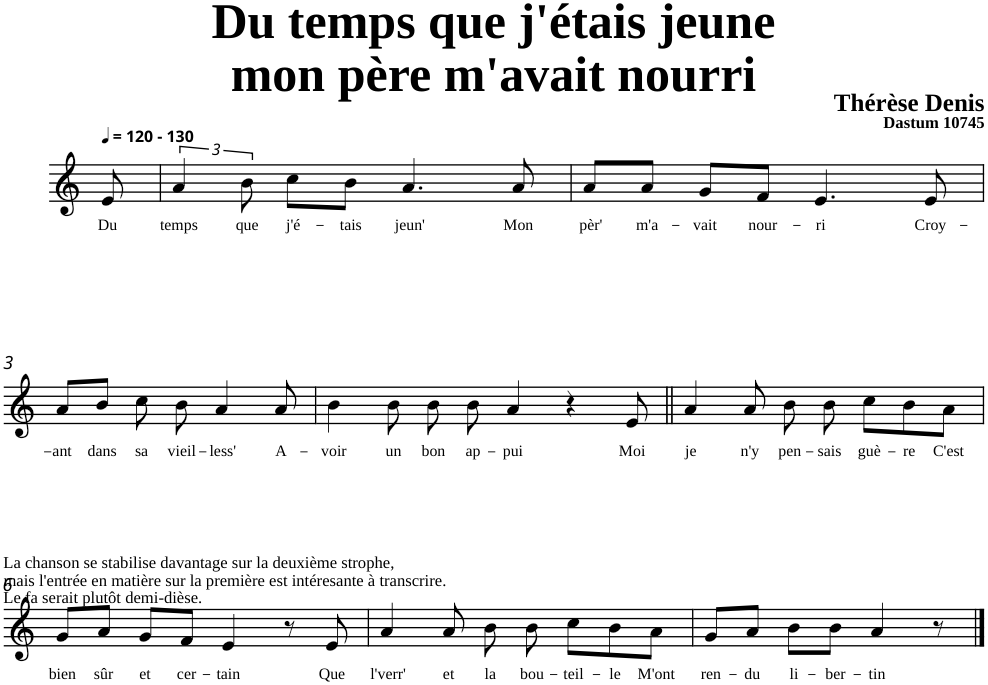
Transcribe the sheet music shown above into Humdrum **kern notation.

**kern	**text
*part1	*part1
*staff1	*staff1
*clefG2	*
*k[]	*
=	=
!LO:TX:a:B:t=- 130	!
!	!LO:LY:b
8e/	Du
=1	=1
!	!LO:LY:b
6a/	temps
!	!LO:LY:b
12b\	que
!	!LO:LY:b
8cc\L	j'é-
!	!LO:LY:b
8b\J	-tais
!	!LO:LY:b
4.a/	jeun'
!	!LO:LY:b
8a/	Mon
=2	=2
!	!LO:LY:b
8a/L	pèr'
!	!LO:LY:b
8a/J	m'a-
!	!LO:LY:b
8g/L	-vait
!	!LO:LY:b
8f/J	nour-
!	!LO:LY:b
4.e/	-ri
!	!LO:LY:b
8e/	Croy-
!!LO:LB:g=z
=3	=3
!	!LO:LY:b
8a/L	-ant
!	!LO:LY:b
8b/J	dans
!	!LO:LY:b
8cc\	sa
!	!LO:LY:b
8b\	vieil-
!	!LO:LY:b
4a/	-less'
!	!LO:LY:b
8a/	A-
=4	=4
!	!LO:LY:b
4b\	-voir
!	!LO:LY:b
8b\	un
!	!LO:LY:b
8b\	bon
!	!LO:LY:b
8b\	ap-
!	!LO:LY:b
4a/	-pui
8r	.
8ryy	.
!	!LO:LY:b
8e/	Moi
=5||	=5||
!	!LO:LY:b
4a/	je
8r	.
!	!LO:LY:b
8a/	n'y
!	!LO:LY:b
8b\	pen-
!	!LO:LY:b
8b\	-sais
!	!LO:LY:b
8cc\L	guè-
!	!LO:LY:b
8b\	-re
!	!LO:LY:b
8a\J	C'est
!!LO:LB:g=z
=6	=6
!	!LO:LY:b
8g/L	bien
!	!LO:LY:b
8a/J	sûr
!	!LO:LY:b
8g/L	et
!	!LO:LY:b
8f/J	cer-
!	!LO:LY:b
4e/	-tain
8r	.
!	!LO:LY:b
8e/	Que
=7	=7
!	!LO:LY:b
4a/	l'verr'
!	!LO:LY:b
8a/	et
!	!LO:LY:b
8b\	la
!	!LO:LY:b
8b\	bou-
!	!LO:LY:b
8cc\L	-teil-
!	!LO:LY:b
8b\	-le
!	!LO:LY:b
8a\J	M'ont
=8	=8
!	!LO:LY:b
8g/L	ren-
!	!LO:LY:b
8a/J	-du
!	!LO:LY:b
8b\L	li-
!	!LO:LY:b
8b\J	-ber-
!	!LO:LY:b
4a/	-tin
8r	.
==	==
*-	*-
